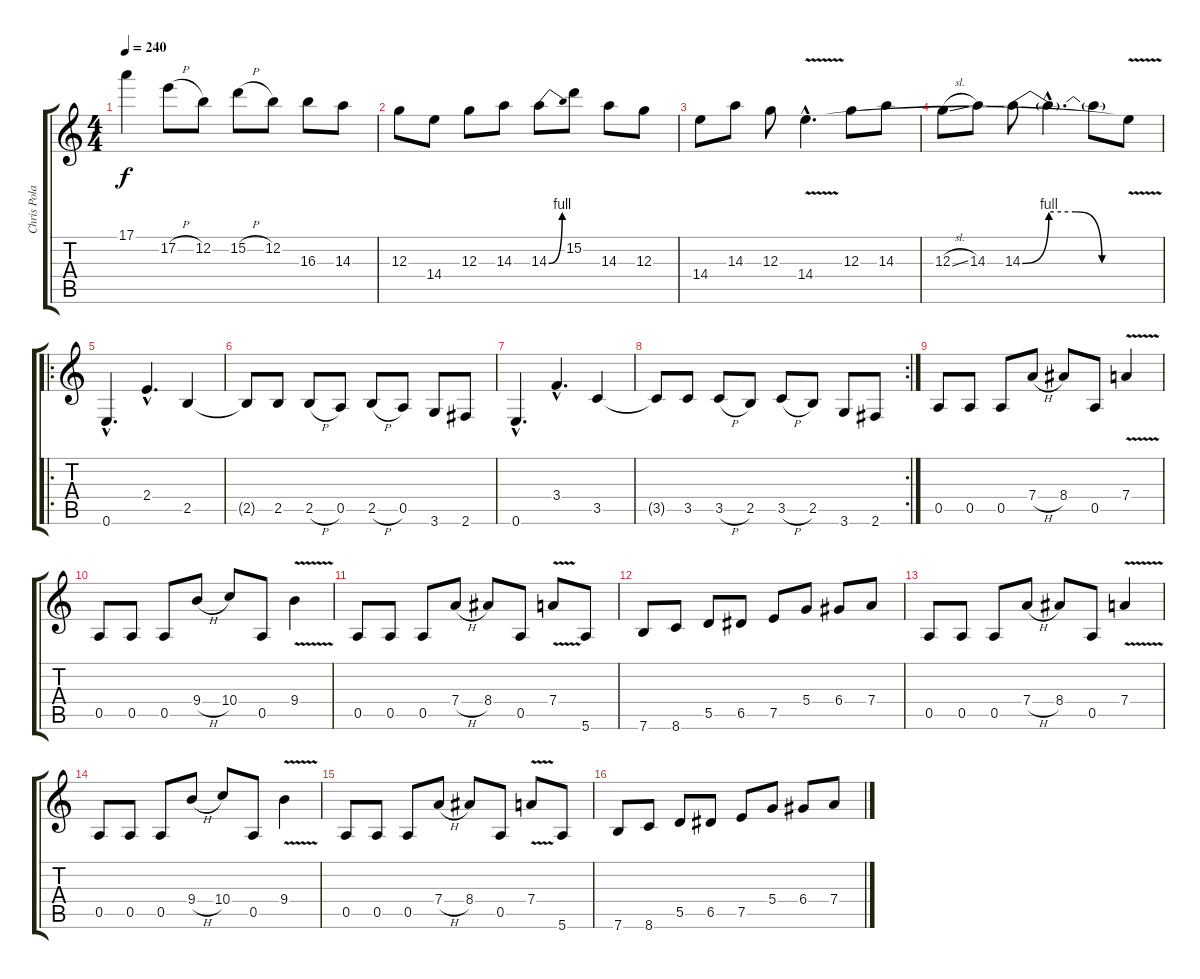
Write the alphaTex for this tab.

\track ("Chris Poland" "Chris Pola") {instrument distortionguitar}
\staff {score tabs}
\tuning (E4 B3 G3 D3 A2 E2) {hide}
\ts (4 4)
\tempo 240
\clef g2
\ks c
17.1{t}.4{dy f} 17.2{h}.8 12.2.8 15.2{h}.8 12.2.8 16.3.8 14.3.8 |
12.3.8 14.4.8 12.3.8 14.3.8 14.3{be (bend 0 0 60 4)}.8 15.2.8 14.3.8 12.3.8 |
14.4.8 14.3.8 12.3.8 14.4{v hac}.4{d} 12.3.8 14.3.8 |
12.3{sl}.8 14.3.8 14.3{be (custom 0 0 15 4 30 4 45 0 60 0)}.8 14.3{hac t}.4{d} 14.3{t}.8 14.4{t}.8 |
\ro
0.6{hac}.4{d} 2.4{hac}.4{d} 2.5.4 |
2.5{t}.8 2.5.8 2.5{h}.8 0.5.8 2.5{h}.8 0.5.8 3.6.8 2.6.8 |
0.6{hac}.4{d} 3.4{hac}.4{d} 3.5.4 |
\rc 2
3.5{t}.8 3.5.8 3.5{h}.8 2.5.8 3.5{h}.8 2.5.8 3.6.8 2.6.8 |
0.5.8 0.5.8 0.5.8 7.4{h}.8 8.4.8 0.5.8 7.4{v}.4 |
0.5.8 0.5.8 0.5.8 9.4{h}.8 10.4.8 0.5.8 9.4{v}.4 |
0.5.8 0.5.8 0.5.8 7.4{h}.8 8.4.8 0.5.8 7.4{v}.8 5.6.8 |
7.6.8 8.6.8 5.5.8 6.5.8 7.5.8 5.4.8 6.4.8 7.4.8 |
0.5.8 0.5.8 0.5.8 7.4{h}.8 8.4.8 0.5.8 7.4{v}.4 |
0.5.8 0.5.8 0.5.8 9.4{h}.8 10.4.8 0.5.8 9.4{v}.4 |
0.5.8 0.5.8 0.5.8 7.4{h}.8 8.4.8 0.5.8 7.4{v}.8 5.6.8 |
7.6.8 8.6.8 5.5.8 6.5.8 7.5.8 5.4.8 6.4.8 7.4.8
